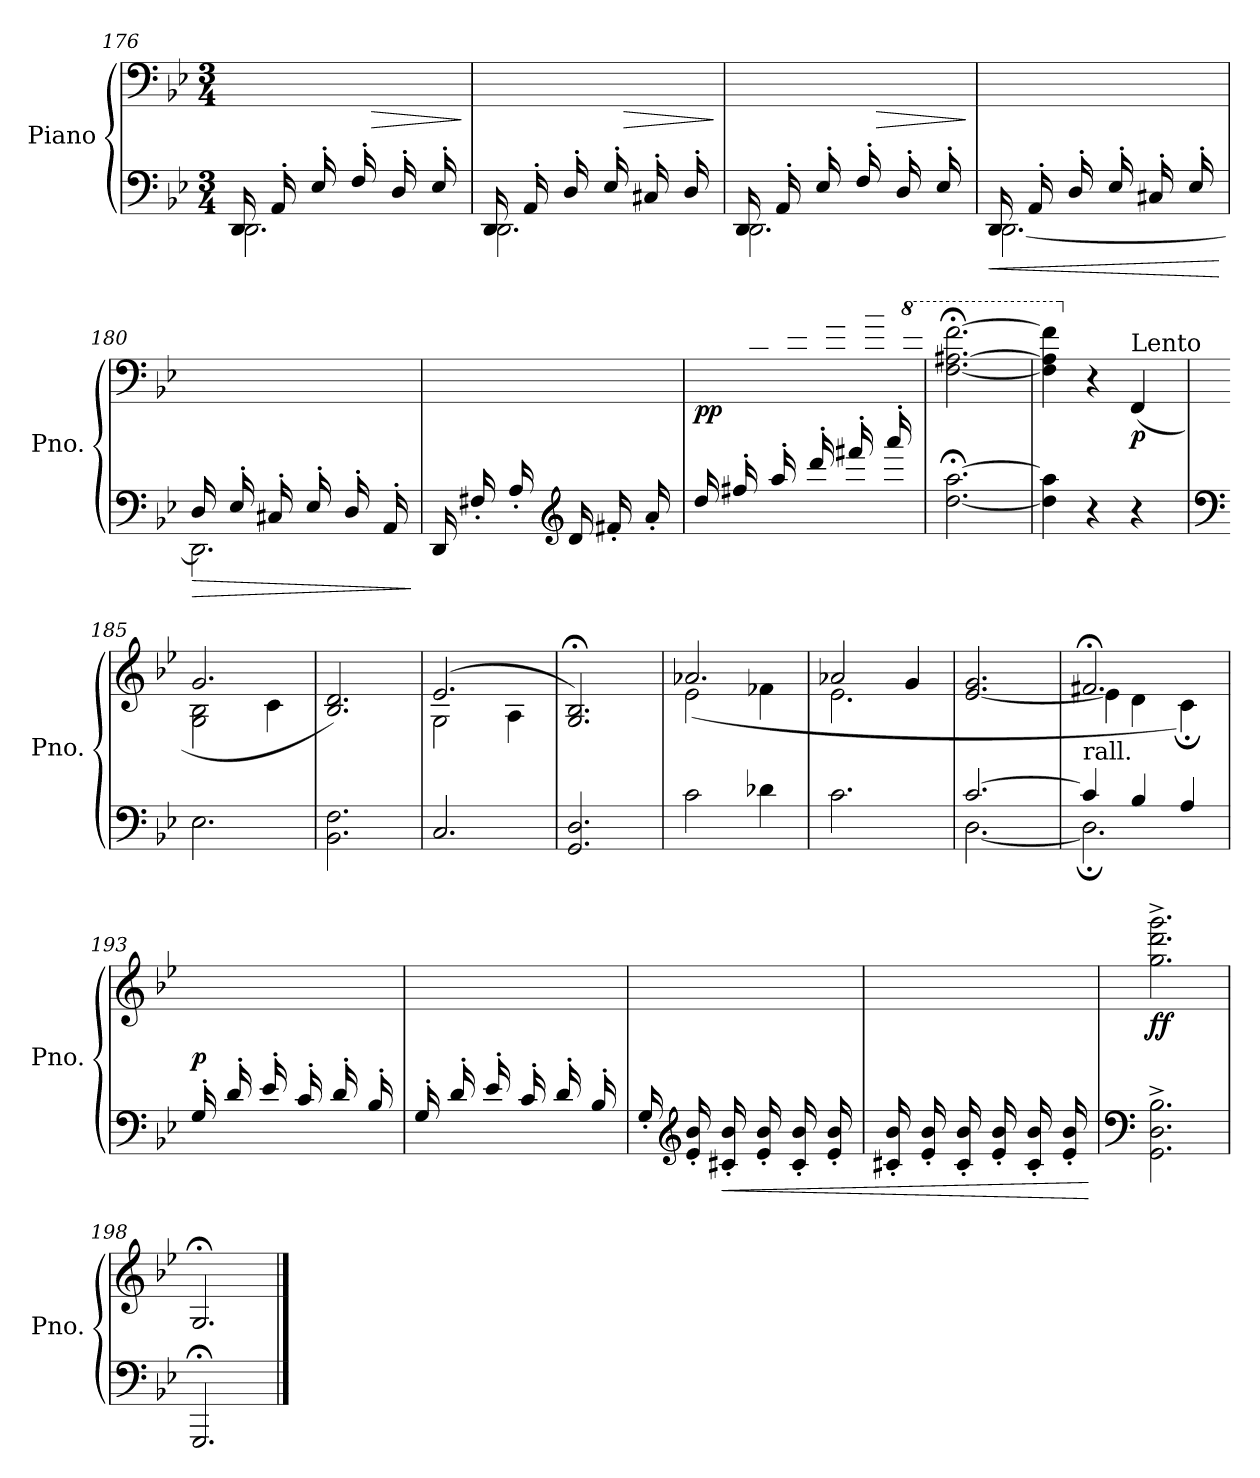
**kern	**kern	**dynam
*part1	*part1	*part1
*staff2	*staff1	*staff1/2
*I"Piano	*	*
*I'Pno.	*	*
*clefF4	*clefF4	*
*k[b-e-]	*k[b-e-]	*
*M3/4	*M3/4	*
=176	=176	=176
!LO:N:head=open	!	!
*^	*	*
16DD/LL	2.DD\	16ryy	.
16ryy	.	16G\' 16B-\'	.
16AA'/	.	16ryy	.
16ryy	.	16G\' 16B-\'JJ	.
16E-'/LL	.	16ryy	.
16ryy	.	16G\' 16B-\'	.
16F'/	.	16ryy	.
!	!	!	!LO:HP:b
16ryy	.	16G\' 16B-\'JJ	>
16D'/LL	.	16ryy	.
16ryy	.	16G\' 16B-\'	.
16E-'/	.	16ryy	.
16ryy	.	16G\' 16B-\'JJ	.
*v	*v	*	*
.	.	]
=177	=177	=177
!LO:N:head=open	!	!
*^	*	*
16DD/LL	2.DD\	16ryy	.
16ryy	.	16F#X\' 16A\'	.
16AA'/	.	16ryy	.
16ryy	.	16F#\' 16A\'JJ	.
16D'/LL	.	16ryy	.
16ryy	.	16F#\' 16A\'	.
16E-'/	.	16ryy	.
!	!	!	!LO:HP:b
16ryy	.	16F#\' 16A\'JJ	>
16C#X'/LL	.	16ryy	.
16ryy	.	16F#\' 16A\'	.
16D'/	.	16ryy	.
16ryy	.	16F#\' 16A\'JJ	.
*v	*v	*	*
.	.	]
!!LO:LB:g=z
=178	=178	=178
!LO:N:head=open	!	!
*^	*	*
16DD/LL	2.DD\	16ryy	.
16ryy	.	16G\' 16B-\'	.
16AA'/	.	16ryy	.
16ryy	.	16G\' 16B-\'JJ	.
16E-'/LL	.	16ryy	.
16ryy	.	16G\' 16B-\'	.
16F'/	.	16ryy	.
!	!	!	!LO:HP:b
16ryy	.	16G\' 16B-\'JJ	>
16D'/LL	.	16ryy	.
16ryy	.	16G\' 16B-\'	.
16E-'/	.	16ryy	.
16ryy	.	16G\' 16B-\'JJ	.
*v	*v	*	*
.	.	]
=179	=179	=179
!LO:N:head=open	!	!LO:HP:b=2
*^	*	*
16DD/LL	[2.DD\	16ryy	<
16ryy	.	16F#X\' 16A\'	.
16AA'/	.	16ryy	.
16ryy	.	16F#\' 16A\'JJ	.
16D'/LL	.	16ryy	.
16ryy	.	16F#\' 16A\'	.
16E-'/	.	16ryy	.
16ryy	.	16F#\' 16A\'JJ	.
16C#X'/LL	.	16ryy	.
16ryy	.	16F#\' 16A\'	.
16E-'/	.	16ryy	.
16ryy	.	16F#\' 16A\'JJ	.
*v	*v	*	*
.	.	[
=180	=180	=180
!	!	!LO:HP:b=2
*^	*	*
16D/LL	2.DD\]	16ryy	>
16ryy	.	16F#X\' 16A\'	.
16E-'/	.	16ryy	.
16ryy	.	16F#\' 16A\'JJ	.
16C#X'/LL	.	16ryy	.
16ryy	.	16F#\' 16A\'	.
16E-'/	.	16ryy	.
16ryy	.	16F#\' 16A\'JJ	.
16D'/LL	.	16ryy	.
16ryy	.	16F#\' 16A\'	.
16AA'/	.	16ryy	.
16ryy	.	16F#\' 16A\'JJ	.
*v	*v	*	*
.	.	]
!!LO:LB:g=z
=181	=181	=181
*^	*	*
16DD/LL	4.ryy	16ryy	.
16ryy	.	16F#X'\	.
16F#'/	.	16ryy	.
16ryy	.	16A'\JJ	.
16A'/LL	.	16ryy	.
*	*	*clefG2	*
16ryy	.	16d'\	.
*clefG2	*	*	*
16d/	4.ryy	16ryy	.
16ryy	.	16f#X'\JJ	.
16f#'/LL	.	16ryy	.
16ryy	.	16a'\	.
16a'/	.	16ryy	.
16ryy	.	16dd'\JJ	.
=182	=182	=182	=182
!	!	!	!LO:DY:b
16dd/LL	2.ryy	16ryy	pp
16ryy	.	16ff#X'\	.
16ff#'/	.	16ryy	.
16ryy	.	16aa'\JJ	.
16aa'/LL	.	16ryy	.
16ryy	.	16ddd'\	.
16ddd'/	.	16ryy	.
16ryy	.	16fff#X'\JJ	.
16fff#'/LL	.	16ryy	.
16ryy	.	16aaa'\	.
16aaa'/	.	16ryy	.
*	*	*8va	*
16ryy	.	16dddd'\JJ	.
*v	*v	*	*
=183	=183	=183
[2.dd\;< [2.aa\;<	[2.ddd\;< [2.fff#X\;< [2.dddd\;<	.
=184	=184	=184
4dd\] 4aa\]	4ddd\] 4fff#\] 4dddd\]	.
*	*X8va	*
4r	4r	.
!	!LO:TX:a:t=Lento	!
!	!	!LO:DY:b
4r	(>4d/	p
=185	=185	=185
*clefF4	*	*
*	*^	*
2.E-\	2.g/	2G\ 2B-\	.
.	.	4c\	.
*	*v	*v	*
=186	=186	=186
2.BB-\ 2.F\	2.B-/ 2.d/)	.
=187	=187	=187
*	*^	*
2.C/	(>2.e-/	2G\	.
.	.	4A\	.
*	*v	*v	*
!!LO:LB:g=z
=188	=188	=188
2.GG/ 2.D/	2.G/;< 2.B-/;<)	.
=189	=189	=189
*	*^	*
2c\	2.a-X/	(>2e-\	.
4d-X\	.	4f-X\	.
=190	=190	=190	=190
2.c\	2a-X/	2.e-\	.
.	4g/	.	.
*	*v	*v	*
=191	=191	=191
*^	*	*
[2.c/	[2.D\	[2.e-/ 2.g/	.
=192	=192	=192	=192
*	*	*^	*
!LO:TX:a:t=rall.	!	!	!	!
4c/]	2.D;\]	2.f#X;</	4e-\]	.
4B-/	.	.	4d\	.
4A/	.	.	4c;<\)	.
=193	=193	=193	=193	=193
!	!	!	!	!LO:DY:b
*	*	*v	*v	*
16G'/LL	2.ryy	16ryy	p
16ryy	.	16d'\	.
16d'/	.	16ryy	.
16ryy	.	16d'\JJ	.
16e-'/LL	.	16ryy	.
16ryy	.	16d'\	.
16c'/	.	16ryy	.
16ryy	.	16d'\JJ	.
16d'/LL	.	16ryy	.
16ryy	.	16d'\	.
16B-'/	.	16ryy	.
16ryy	.	16d'\JJ	.
=194	=194	=194	=194
16G'/LL	2.ryy	16ryy	.
16ryy	.	16d'\	.
16d'/	.	16ryy	.
16ryy	.	16d'\JJ	.
16e-'/LL	.	16ryy	.
16ryy	.	16d'\	.
16c'/	.	16ryy	.
16ryy	.	16d'\JJ	.
16d'/LL	.	16ryy	.
16ryy	.	16d'\	.
16B-'/	.	16ryy	.
16ryy	.	16d'\JJ	.
!!LO:LB:g=z
=195	=195	=195	=195
16G'/LL	8ryy	16ryy	.
16ryy	.	16d\' 16g\'	.
*clefG2	*	*	*
16e-/' 16b-/'	8ryy	16ryy	.
16ryy	.	16d\' 16g\'JJ	.
!	!	!	!LO:HP:b=2
16c#X/' 16b-/'LL	2ryy	16ryy	<
16ryy	.	16d\' 16g\'	.
16e-/' 16b-/'	.	16ryy	.
16ryy	.	16d\' 16g\'JJ	.
16c#/' 16b-/'LL	.	16ryy	.
16ryy	.	16d\' 16g\'	.
16e-/' 16b-/'	.	16ryy	.
16ryy	.	16d\' 16g\'JJ	.
=196	=196	=196	=196
16c#X/' 16b-/'LL	2.ryy	16ryy	.
16ryy	.	16d\' 16g\'	.
16e-/' 16b-/'	.	16ryy	.
16ryy	.	16d\' 16g\'JJ	.
16c#/' 16b-/'LL	.	16ryy	.
16ryy	.	16d\' 16g\'	.
16e-/' 16b-/'	.	16ryy	.
16ryy	.	16d\' 16g\'JJ	.
16c#/' 16b-/'LL	.	16ryy	.
16ryy	.	16d\' 16g\'	.
16e-/' 16b-/'	.	16ryy	.
16ryy	.	16d\' 16g\'JJ	.
*v	*v	*	*
.	.	[
=197	=197	=197
*clefF4	*	*
!	!	!LO:DY:b
2.GG\^ 2.D\^ 2.B-\^	2.gg\^ 2.ddd\^ 2.ggg\^	ff
=198	=198	=198
2.GGG;</	2.G;</	.
==	==	==
*-	*-	*-
